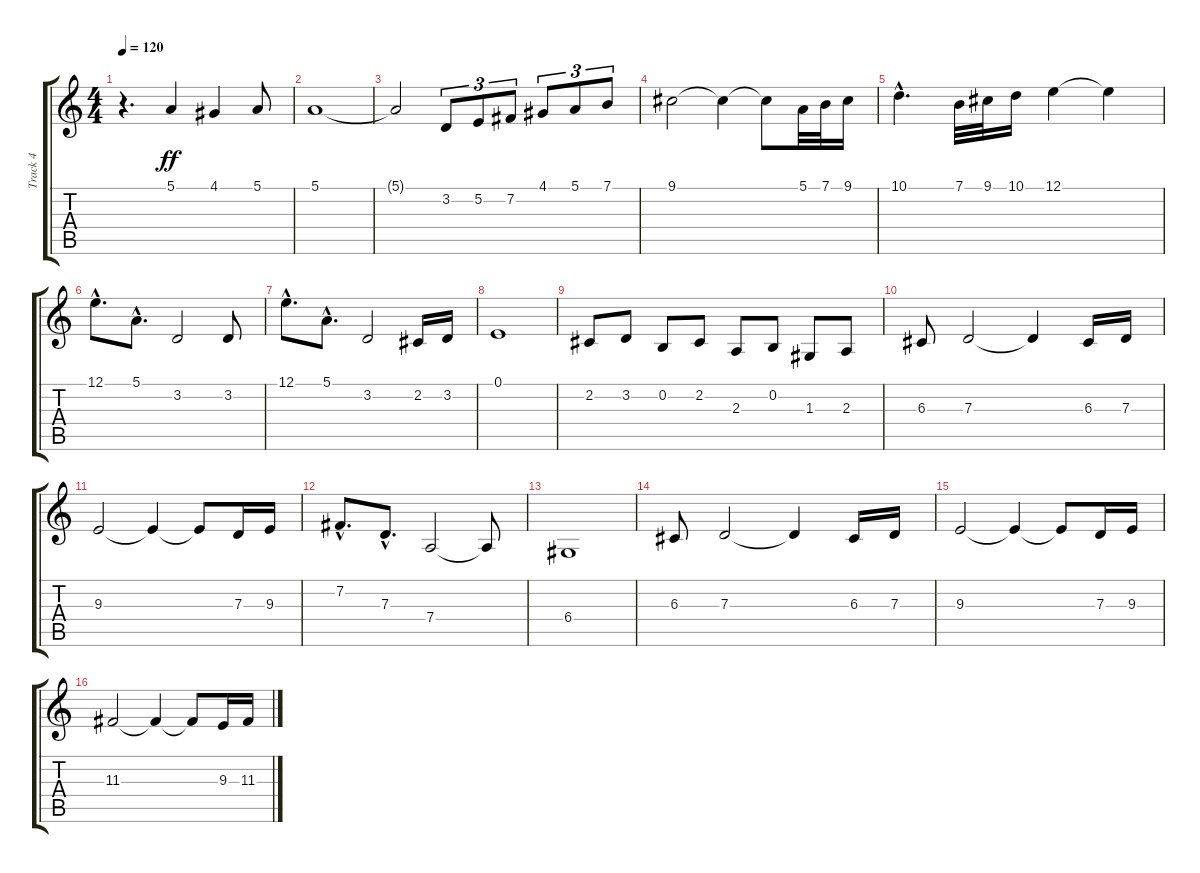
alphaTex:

\track ("Track 4" "Track 4") {instrument tenorsax}
\staff {score tabs}
\tuning (E4 B3 G3 D3 A2 E2) {hide}
\ts (4 4)
\tempo 120
\clef g2
\ks c
r.4{d dy ff} 5.1.4 4.1.4 5.1.8 |
5.1.1 |
5.1{t}.2 3.2.8{tu (3 2)} 5.2.8{tu (3 2)} 7.2.8{tu (3 2)} 4.1.8{tu (3 2)} 5.1.8{tu (3 2)} 7.1.8{tu (3 2)} |
9.1.2 9.1{t}.4 9.1{t}.8 5.1.32 7.1.32 9.1.16 |
10.1{hac}.4{d} 7.1.32 9.1.32 10.1.16 12.1.4 12.1{t}.4 |
12.1{hac}.8{d} 5.1{hac}.8{d} 3.2.2 3.2.8 |
12.1{hac}.8{d} 5.1{hac}.8{d} 3.2.2 2.2.16 3.2.16 |
0.1.1 |
2.2.8 3.2.8 0.2.8 2.2.8 2.3.8 0.2.8 1.3.8 2.3.8 |
6.3.8 7.3.2 7.3{t}.4 6.3.16 7.3.16 |
9.3.2 9.3{t}.4 9.3{t}.8 7.3.16 9.3.16 |
7.2{hac}.8{d} 7.3{hac}.8{d} 7.4.2 7.4{t}.8 |
6.4.1 |
6.3.8 7.3.2 7.3{t}.4 6.3.16 7.3.16 |
9.3.2 9.3{t}.4 9.3{t}.8 7.3.16 9.3.16 |
11.3.2 11.3{t}.4 11.3{t}.8 9.3.16 11.3.16
